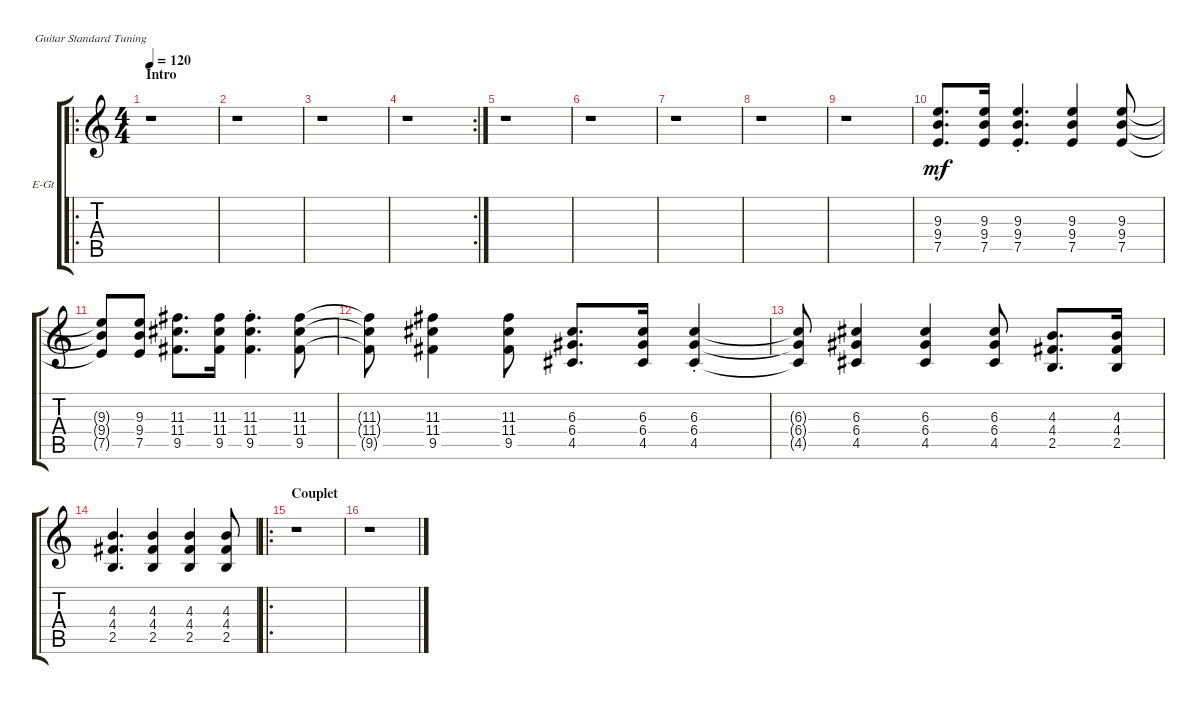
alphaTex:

\defaultSystemsLayout 4
\bracketExtendMode groupsimilarinstruments
\firstSystemTrackNameOrientation horizontal
\otherSystemsTrackNameOrientation horizontal
\track ("Electric Guitar" "E-Gt") {instrument electricguitarclean}
\staff {score tabs}
\tuning (E4 B3 G3 D3 A2 E2)
\ro
\ts (4 4)
\section ("" "Intro")
\tempo 120
\clef g2
\scale
0.512
\ks c
r.1{dy mf instrument electricguitarclean} |
\scale
0.244 r.1 |
\scale
0.244 r.1 |
\rc 2
\scale
0.354497 r.1 |
\scale
0.322751 r.1 |
\scale
0.322751 r.1 |
\scale
0.333333 r.1 |
\scale
0.333333 r.1 |
\scale
0.333333 r.1 |
\scale
0.333333 (7.5 9.4 9.3).8{d} (7.5 9.4 9.3).16 (7.5 9.4{st} 9.3).4{d} (7.5 9.4 9.3).4 (7.5 9.4 9.3).8 |
\scale
0.333333 (7.5{t} 9.4{t} 9.3{t}).8 (7.5 9.4 9.3).8 (9.5 11.4 11.3).8{d} (9.5 11.4 11.3).16 (9.5 11.4{st} 11.3).4{d} (9.5 11.4 11.3).8 |
\scale
0.333333 (9.5{t} 11.4{t} 11.3{t}).8 (9.5 11.4 11.3).4 (9.5 11.4 11.3).8 (4.5 6.4 6.3).8{d} (4.5 6.4 6.3).16 (4.5{st} 6.4 6.3).4 |
\scale
0.5 (4.5{t} 6.4{t} 6.3{t}).8 (4.5 6.4 6.3).4 (4.5 6.4 6.3).4 (4.5 6.4 6.3).8 (2.5 4.4 4.3).8{d} (2.5 4.4 4.3).16 |
\scale
0.5 (2.5 4.4 4.3).4{d} (2.5 4.4 4.3).4 (2.5 4.4 4.3).4 (2.5 4.4 4.3).8 |
\ro
\section ("" "Couplet")
r.1 |
r.1
